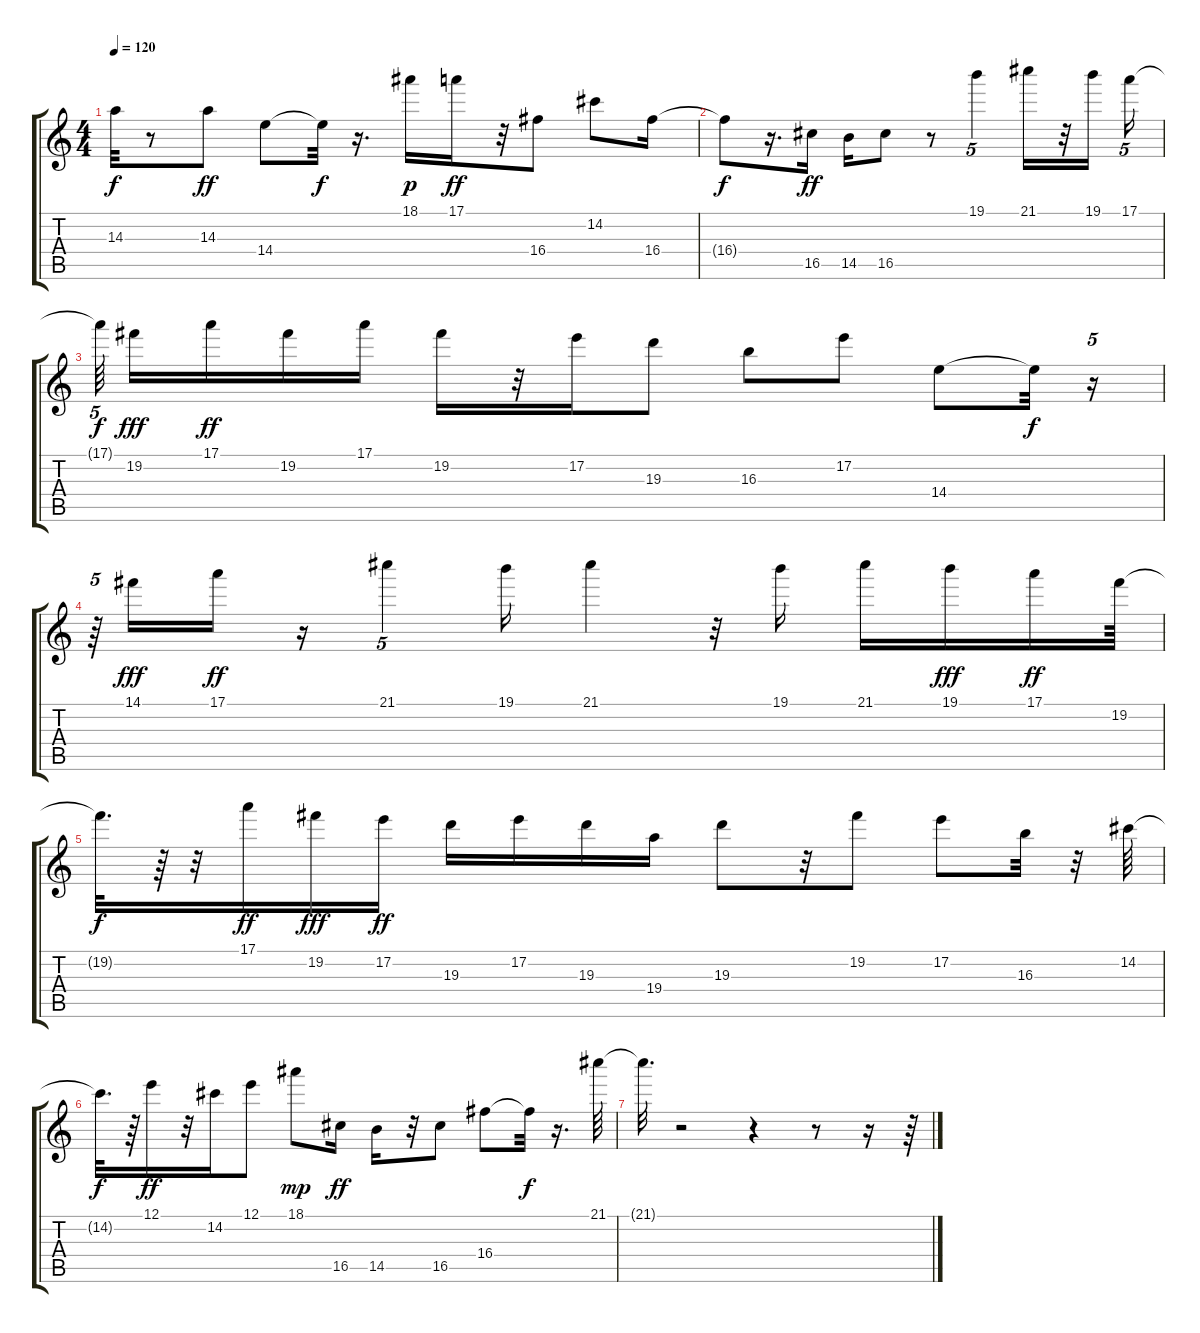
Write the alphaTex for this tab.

\track "" {instrument acousticguitarsteel}
\staff {score tabs}
\tuning (E4 B3 G3 D3 A2 E2) {hide}
\ts (4 4)
\tempo 120
\clef g2
\ks c
14.3{t}.32{dy f} r.8 14.3.8{dy ff} 14.4.8 14.4{t}.32{dy f} r.16{d} 18.1.16{dy p} 17.1.16{dy ff} r.32 16.4.8 14.2.8 16.4.16 |
16.4{t}.8{dy f} r.16{d} 16.5.16{dy ff} 14.5.16 16.5.8 r.8 19.1.4{tu (5 4)} 21.1.16 r.32 19.1.16 17.1.16{tu (5 4)} |
17.1{t}.64{tu (5 4) dy f beam splitsecondary} 19.2.16{dy fff} 17.1.16{dy ff} 19.2.16 17.1.16 19.2.16 r.32 17.2.16 19.3.8 16.3.8 17.2.8 14.4.8 14.4{t}.32{dy f} r.16{tu (5 4)} |
r.64{tu (5 4)} 14.1.16{dy fff} 17.1.16{dy ff} r.16 21.1.4{tu (5 4)} 19.1.16 21.1.4 r.32 19.1.16 21.1.16 19.1.16{dy fff} 17.1.16{dy ff} 19.2.64 |
19.2{t}.32{d dy f} r.64 r.32 17.1.16{dy ff} 19.2.16{dy fff} 17.2.16{dy ff} 19.3.16 17.2.16 19.3.16 19.4.16 19.3.8 r.32 19.2.8 17.2.8 16.3.32 r.32 14.2.64 |
14.2{t}.32{d dy f} r.64 12.1.16{dy ff} r.32 14.2.16 12.1.8 18.1.8{dy mp} 16.5.16{dy ff} 14.5.16 r.32 16.5.8 16.4.8 16.4{t}.32{dy f} r.16{d} 21.1.64 |
21.1{t}.32{d} r.2 r.4 r.8 r.16 r.64
